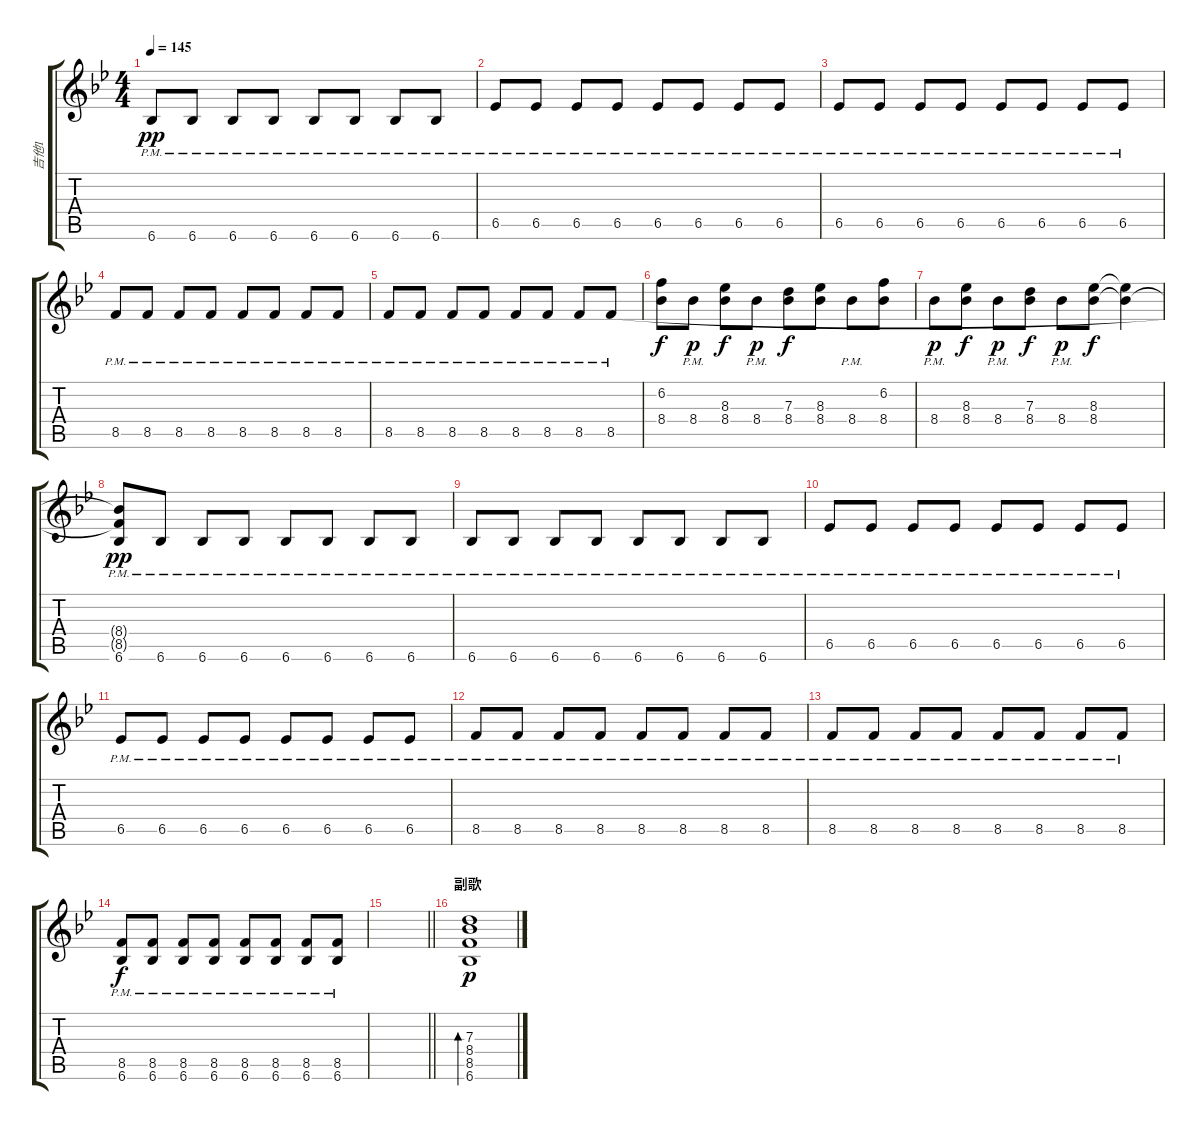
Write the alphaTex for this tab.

\track ("吉他1" "吉他1") {instrument overdrivenguitar}
\staff {score tabs}
\tuning (E4 B3 G3 D3 A2 E2) {hide}
\ts (4 4)
\tempo 145
\clef g2
\ks bb
6.6{pm}.8{dy pp} 6.6{pm}.8 6.6{pm}.8 6.6{pm}.8 6.6{pm}.8 6.6{pm}.8 6.6{pm}.8 6.6{pm}.8 |
6.5{pm}.8 6.5{pm}.8 6.5{pm}.8 6.5{pm}.8 6.5{pm}.8 6.5{pm}.8 6.5{pm}.8 6.5{pm}.8 |
6.5{pm}.8 6.5{pm}.8 6.5{pm}.8 6.5{pm}.8 6.5{pm}.8 6.5{pm}.8 6.5{pm}.8 6.5{pm}.8 |
8.5{pm}.8 8.5{pm}.8 8.5{pm}.8 8.5{pm}.8 8.5{pm}.8 8.5{pm}.8 8.5{pm}.8 8.5{pm}.8 |
8.5{pm}.8 8.5{pm}.8 8.5{pm}.8 8.5{pm}.8 8.5{pm}.8 8.5{pm}.8 8.5{pm}.8 8.5{pm}.8 |
(6.2 8.4).8{dy f} 8.4{pm}.8{dy p} (8.3 8.4).8{dy f} 8.4{pm}.8{dy p} (7.3 8.4).8{dy f} (8.3 8.4).8 8.4{pm}.8 (6.2 8.4).8 |
8.4{pm}.8{dy p} (8.3 8.4).8{dy f} 8.4{pm}.8{dy p} (7.3 8.4).8{dy f} 8.4{pm}.8{dy p} (8.3 8.4).8{dy f} (8.3{t} 8.4{t}).4 |
(8.4{t} 8.5{t} 6.6{pm}).8{dy pp} 6.6{pm}.8 6.6{pm}.8 6.6{pm}.8 6.6{pm}.8 6.6{pm}.8 6.6{pm}.8 6.6{pm}.8 |
6.6{pm}.8 6.6{pm}.8 6.6{pm}.8 6.6{pm}.8 6.6{pm}.8 6.6{pm}.8 6.6{pm}.8 6.6{pm}.8 |
6.5{pm}.8 6.5{pm}.8 6.5{pm}.8 6.5{pm}.8 6.5{pm}.8 6.5{pm}.8 6.5{pm}.8 6.5{pm}.8 |
6.5{pm}.8 6.5{pm}.8 6.5{pm}.8 6.5{pm}.8 6.5{pm}.8 6.5{pm}.8 6.5{pm}.8 6.5{pm}.8 |
8.5{pm}.8 8.5{pm}.8 8.5{pm}.8 8.5{pm}.8 8.5{pm}.8 8.5{pm}.8 8.5{pm}.8 8.5{pm}.8 |
8.5{pm}.8 8.5{pm}.8 8.5{pm}.8 8.5{pm}.8 8.5{pm}.8 8.5{pm}.8 8.5{pm}.8 8.5{pm}.8 |
(8.5{pm} 6.6{pm}).8{dy f} (8.5{pm} 6.6{pm}).8 (8.5{pm} 6.6{pm}).8 (8.5{pm} 6.6{pm}).8 (8.5{pm} 6.6{pm}).8 (8.5{pm} 6.6{pm}).8 (8.5{pm} 6.6{pm}).8 (8.5{pm} 6.6{pm}).8 |
\barLineRight lightlight
|
\section ("" "副歌")
(7.3 8.4 8.5 6.6).1{bd 240 dy p}
